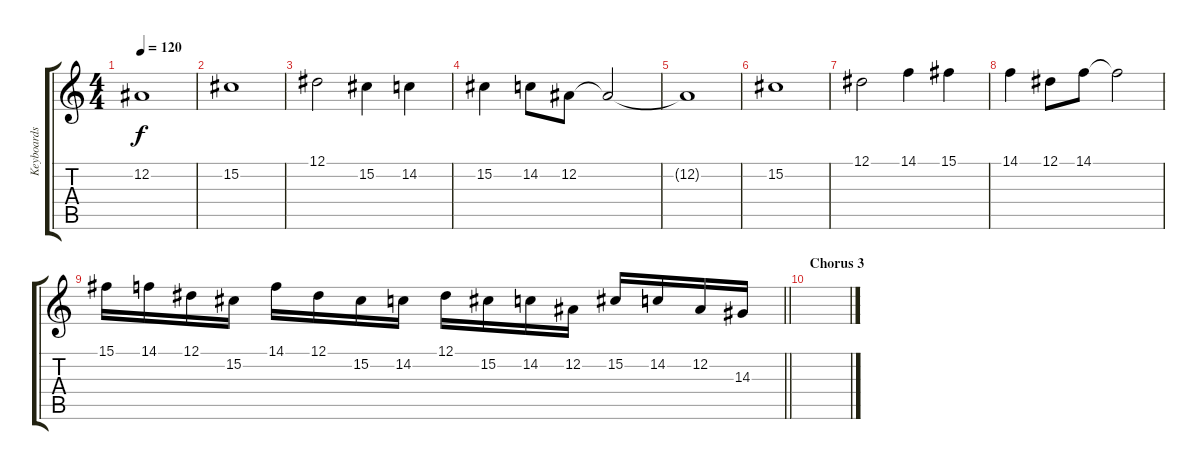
\track ("Keyboards 1" "Keyboards ") {instrument stringensemble1}
\staff {score tabs}
\tuning (Eb4 Bb3 Gb3 Db3 Ab2 Eb2) {hide}
\ts (4 4)
\tempo 120
\clef g2
\ks c
12.2{t}.1{dy f} |
15.2.1 |
12.1.2 15.2.4 14.2.4 |
15.2.4 14.2.8 12.2.8 12.2{t}.2 |
12.2{t}.1 |
15.2.1 |
12.1.2 14.1.4 15.1.4 |
14.1.4 12.1.8 14.1.8 14.1{t}.2 |
\barLineRight lightlight
15.1.16 14.1.16 12.1.16 15.2.16 14.1.16 12.1.16 15.2.16 14.2.16 12.1.16 15.2.16 14.2.16 12.2.16 15.2.16 14.2.16 12.2.16 14.3.16 |
\section ("" "Chorus 3")
